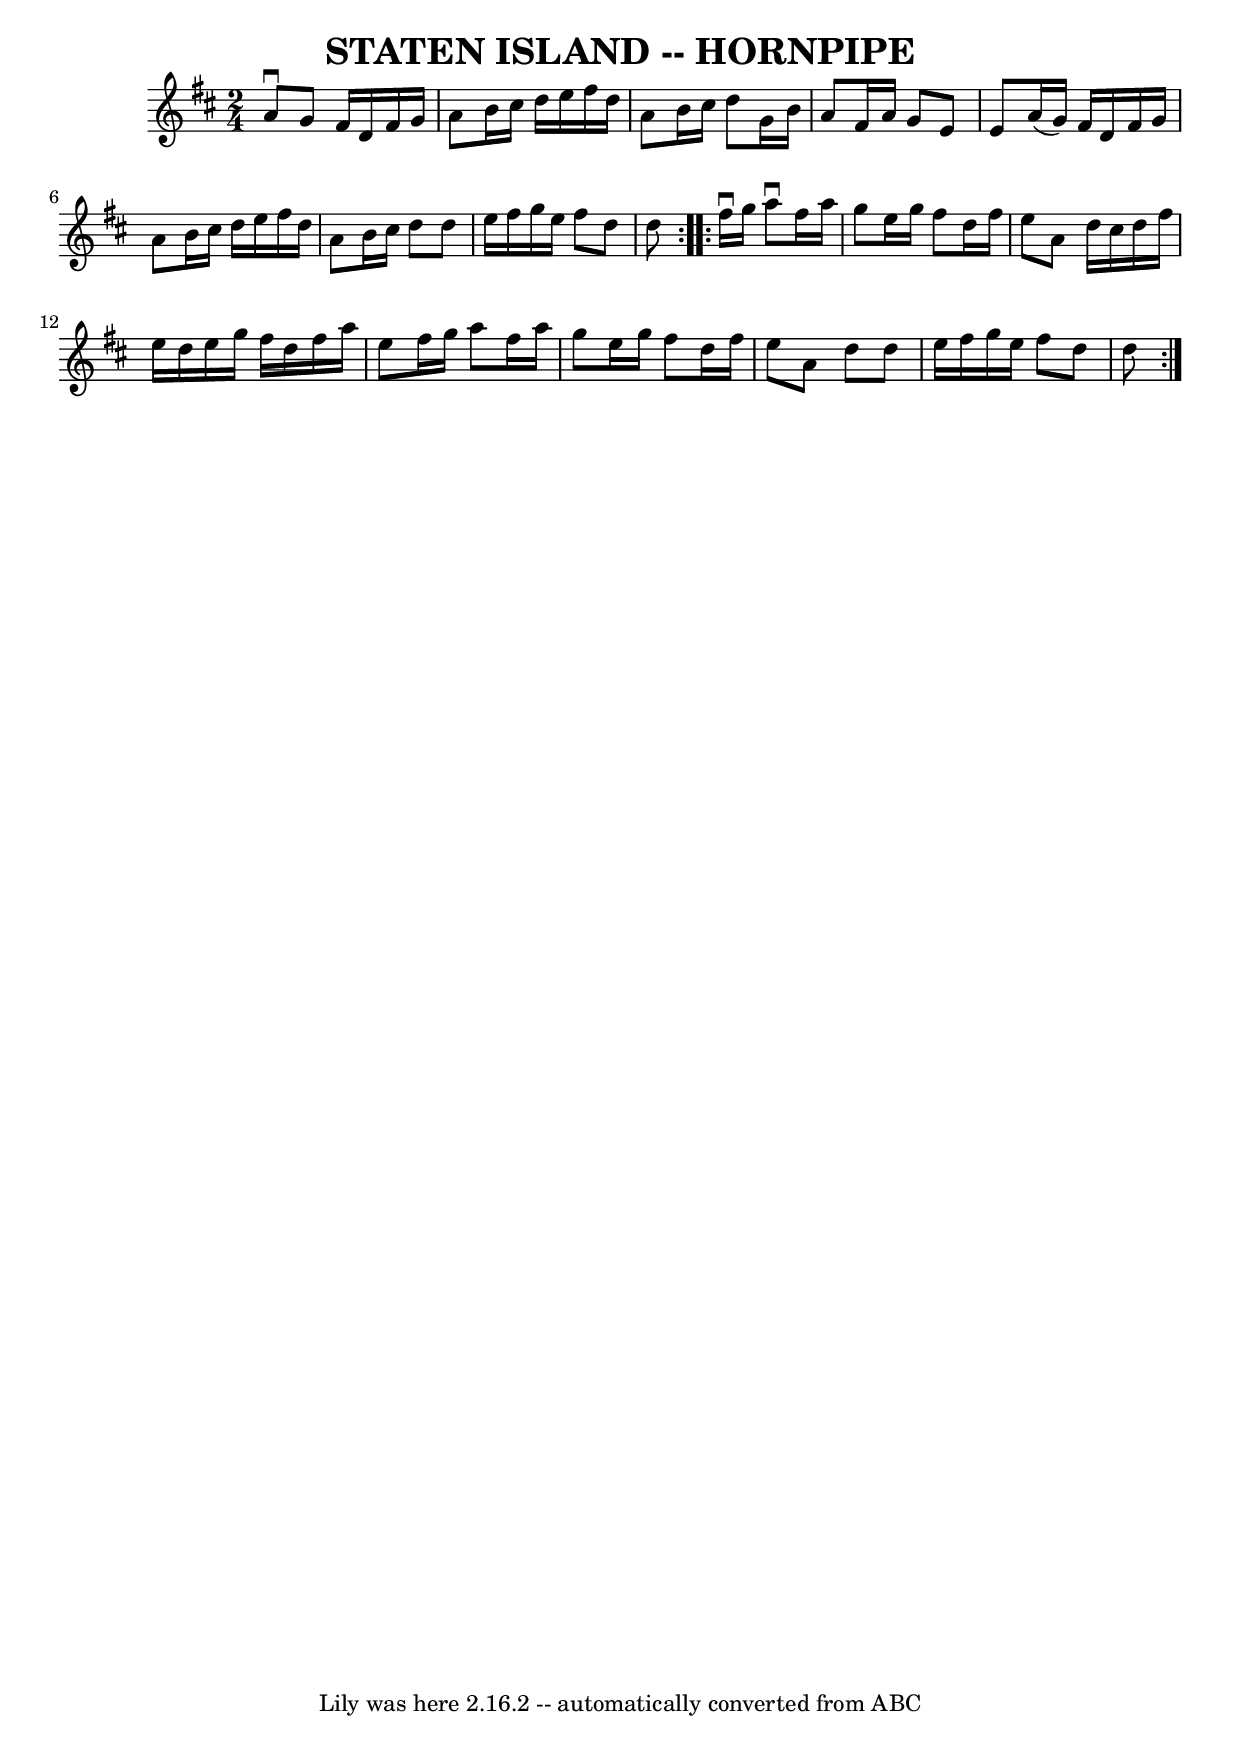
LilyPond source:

\version "2.7.40"
\include "Mammoth.ily"
\header {
	book = "Ryan's Mammoth Collection of Fiddle Tunes"
	crossRefNumber = "1"
	footnotes = ""
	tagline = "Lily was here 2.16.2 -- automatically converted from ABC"
	title = "STATEN ISLAND -- HORNPIPE"
}
voicedefault =  {
\set Score.defaultBarType = "empty"

\repeat volta 2 {
\time 2/4 \key d \major a'8^\downbow g'8        |
 fis'16 d'16  
 fis'16 g'16 a'8 b'16 cis''16    |
 d''16 e''16    
fis''16 d''16 a'8 b'16 cis''16    |
 d''8 g'16 b'16   
 a'8 fis'16 a'16    |
 g'8 e'8 e'8 a'16 (g'16)   
|
     |
 fis'16 d'16 fis'16 g'16 a'8 b'16    
cis''16    |
 d''16 e''16 fis''16 d''16 a'8 b'16    
cis''16    |
 d''8 d''8 e''16 fis''16 g''16 e''16    
|
 fis''8 d''8 d''8    }     \repeat volta 2 { fis''16 
^\downbow g''16        |
 a''8^\downbow fis''16 a''16 g''8   
 e''16 g''16    |
 fis''8 d''16 fis''16 e''8 a'8    
|
 d''16 cis''16 d''16 fis''16 e''16 d''16 e''16    
g''16    |
 fis''16 d''16 fis''16 a''16 e''8 fis''16    
g''16    |
     |
 a''8 fis''16 a''16 g''8 e''16    
g''16    |
 fis''8 d''16 fis''16 e''8 a'8    |
   
d''8 d''8 e''16 fis''16 g''16 e''16    |
 fis''8 d''8 
 d''8    }   
}

\score{
    <<

	\context Staff="default"
	{
	    \voicedefault 
	}

    >>
	\layout {
	}
	\midi {}
}
